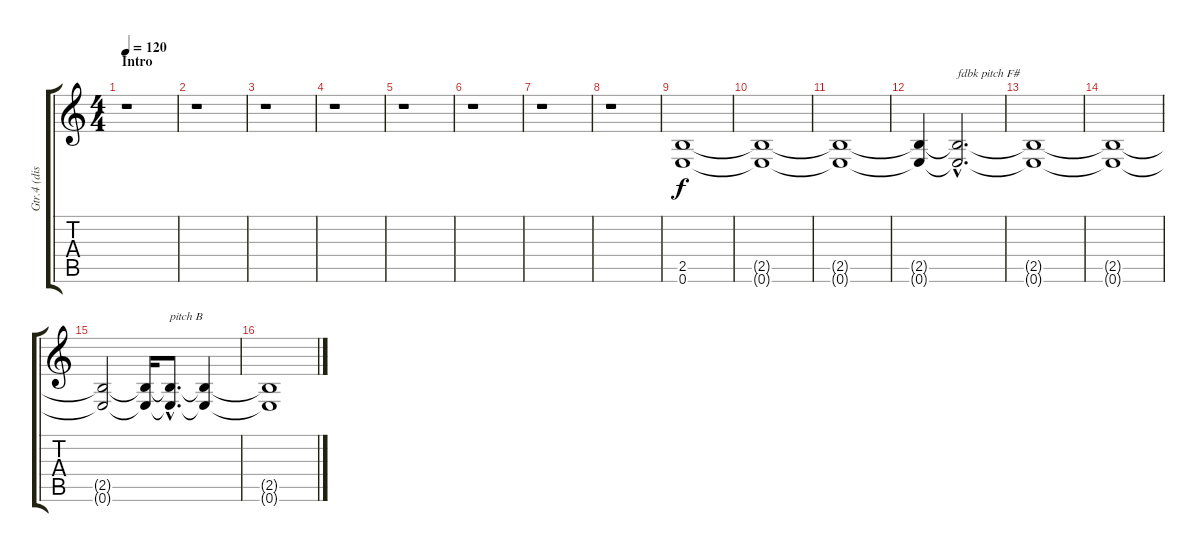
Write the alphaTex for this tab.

\track ("Gtr.4 (dist.)" "Gtr.4 (dis") {instrument distortionguitar}
\staff {score tabs}
\tuning (E4 B3 G3 D3 A2 E2) {hide}
\ts (4 4)
\section ("" "Intro")
\tempo 120
\clef g2
\ks c
r.1{dy f instrument distortionguitar} |
r.1 |
r.1 |
r.1 |
r.1 |
r.1 |
r.1 |
r.1 |
(2.5 0.6).1 |
(2.5{t} 0.6{t}).1 |
(2.5{t} 0.6{t}).1 |
(2.5{t} 0.6{t}).4 (2.5{hac t} 0.6{hac t}).2{d txt "fdbk pitch F#"} |
(2.5{t} 0.6{t}).1 |
(2.5{t} 0.6{t}).1 |
(2.5{t} 0.6{t}).2 (2.5{t} 0.6{t}).16 (2.5{hac t} 0.6{hac t}).8{d txt "pitch B"} (2.5{t} 0.6{t}).4 |
(2.5{t} 0.6{t}).1
